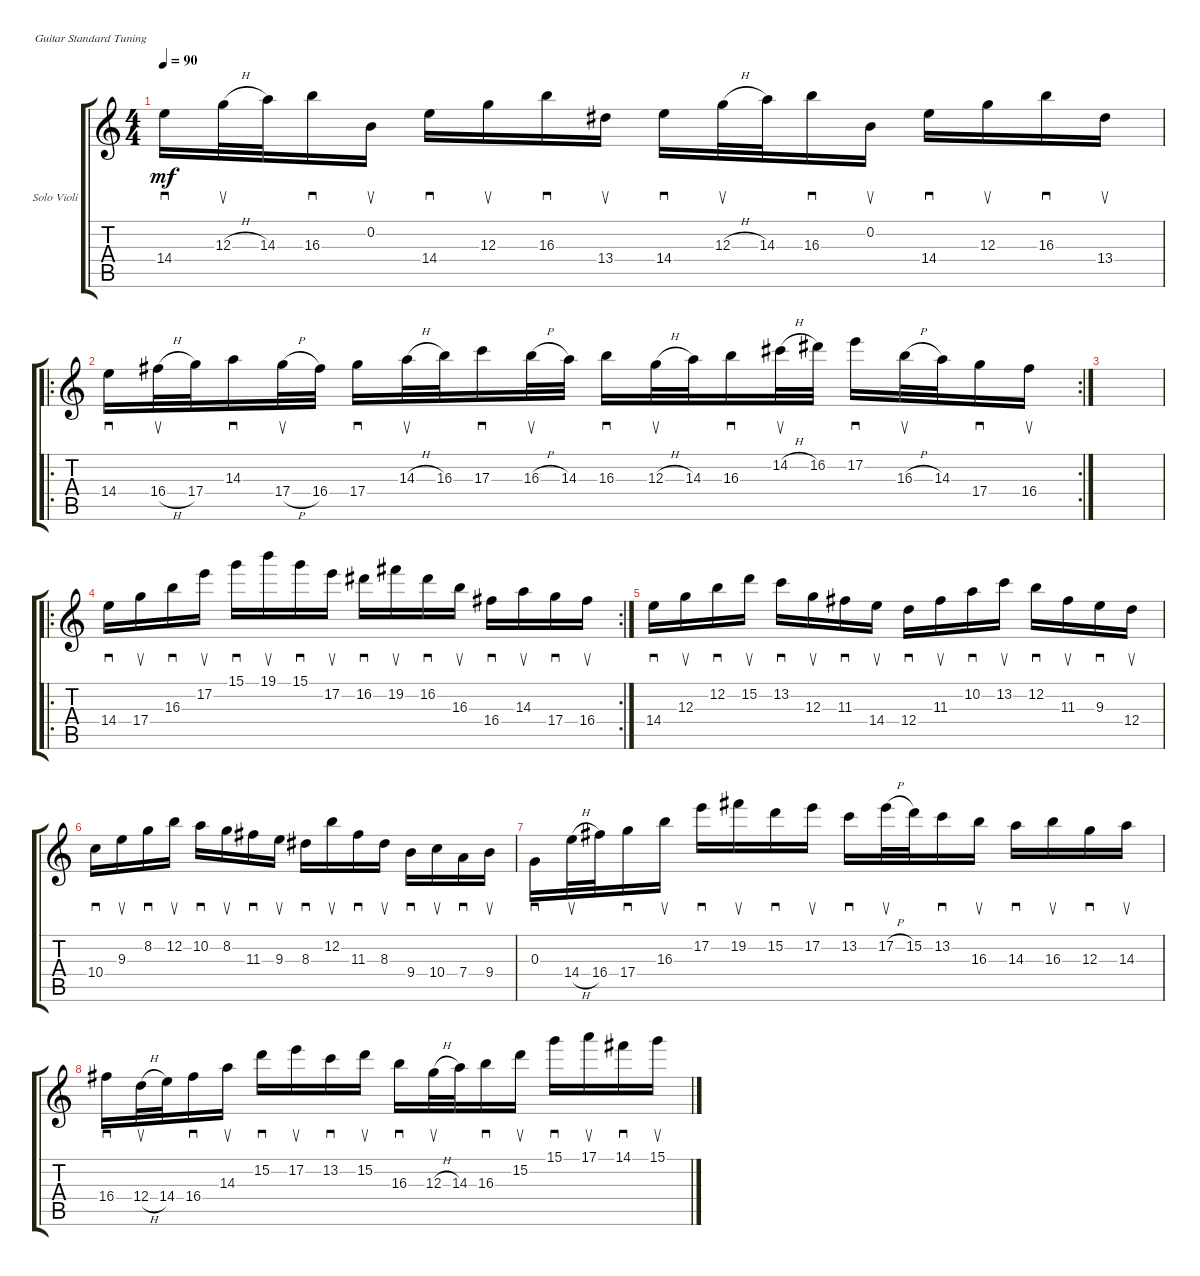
\bracketExtendMode groupsimilarinstruments
\firstSystemTrackNameOrientation horizontal
\otherSystemsTrackNameOrientation horizontal
\track ("Solo Violin" "Solo Violi") {instrument overdrivenguitar}
\staff {score tabs}
\tuning (E4 B3 G3 D3 A2 E2)
\ts (4 4)
\tempo 90
\clef g2
\ks c
14.4.16{sd dy mf} 12.3{h}.32{su} 14.3.32 16.3.16{sd} 0.2.16{su} 14.4.16{sd} 12.3.16{su} 16.3.16{sd} 13.4.16{su} 14.4.16{sd} 12.3{h}.32{su} 14.3.32 16.3.16{sd} 0.2.16{su} 14.4.16{sd} 12.3.16{su} 16.3.16{sd} 13.4.16{su} |
\ro
\rc 2
14.4.16{sd} 16.4{h}.32{su} 17.4.32 14.3.16{sd} 17.4{h}.32{su} 16.4.32 17.4.16{sd} 14.3{h}.32{su} 16.3.32 17.3.16{sd} 16.3{h}.32{su} 14.3.32 16.3.16{sd} 12.3{h}.32{su} 14.3.32 16.3.16{sd} 14.2{h}.32{su} 16.2.32 17.2.16{sd} 16.3{h}.32{su} 14.3.32 17.4.16{sd} 16.4.16{su} |
|
\ro
\rc 2
14.4.16{sd} 17.4.16{su} 16.3.16{sd} 17.2.16{su} 15.1.16{sd} 19.1.16{su} 15.1.16{sd} 17.2.16{su} 16.2.16{sd} 19.2.16{su} 16.2.16{sd} 16.3.16{su} 16.4.16{sd} 14.3.16{su} 17.4.16{sd} 16.4.16{su} |
14.4.16{sd} 12.3.16{su} 12.2.16{sd} 15.2.16{su} 13.2.16{sd} 12.3.16{su} 11.3.16{sd} 14.4.16{su} 12.4.16{sd} 11.3.16{su} 10.2.16{sd} 13.2.16{su} 12.2.16{sd} 11.3.16{su} 9.3.16{sd} 12.4.16{su} |
10.4.16{sd} 9.3.16{su} 8.2.16{sd} 12.2.16{su} 10.2.16{sd} 8.2.16{su} 11.3.16{sd} 9.3.16{su} 8.3.16{sd} 12.2.16{su} 11.3.16{sd} 8.3.16{su} 9.4.16{sd} 10.4.16{su} 7.4.16{sd} 9.4.16{su} |
0.3.16{sd} 14.4{h}.32{su} 16.4.32 17.4.16{sd} 16.3.16{su} 17.2.16{sd} 19.2.16{su} 15.2.16{sd} 17.2.16{su} 13.2.16{sd} 17.2{h}.32{su} 15.2.32 13.2.16{sd} 16.3.16{su} 14.3.16{sd} 16.3.16{su} 12.3.16{sd} 14.3.16{su} |
16.4.16{sd} 12.4{h}.32{su} 14.4.32 16.4.16{sd} 14.3.16{su} 15.2.16{sd} 17.2.16{su} 13.2.16{sd} 15.2.16{su} 16.3.16{sd} 12.3{h}.32{su} 14.3.32 16.3.16{sd} 15.2.16{su} 15.1.16{sd} 17.1.16{su} 14.1.16{sd} 15.1.16{su}
